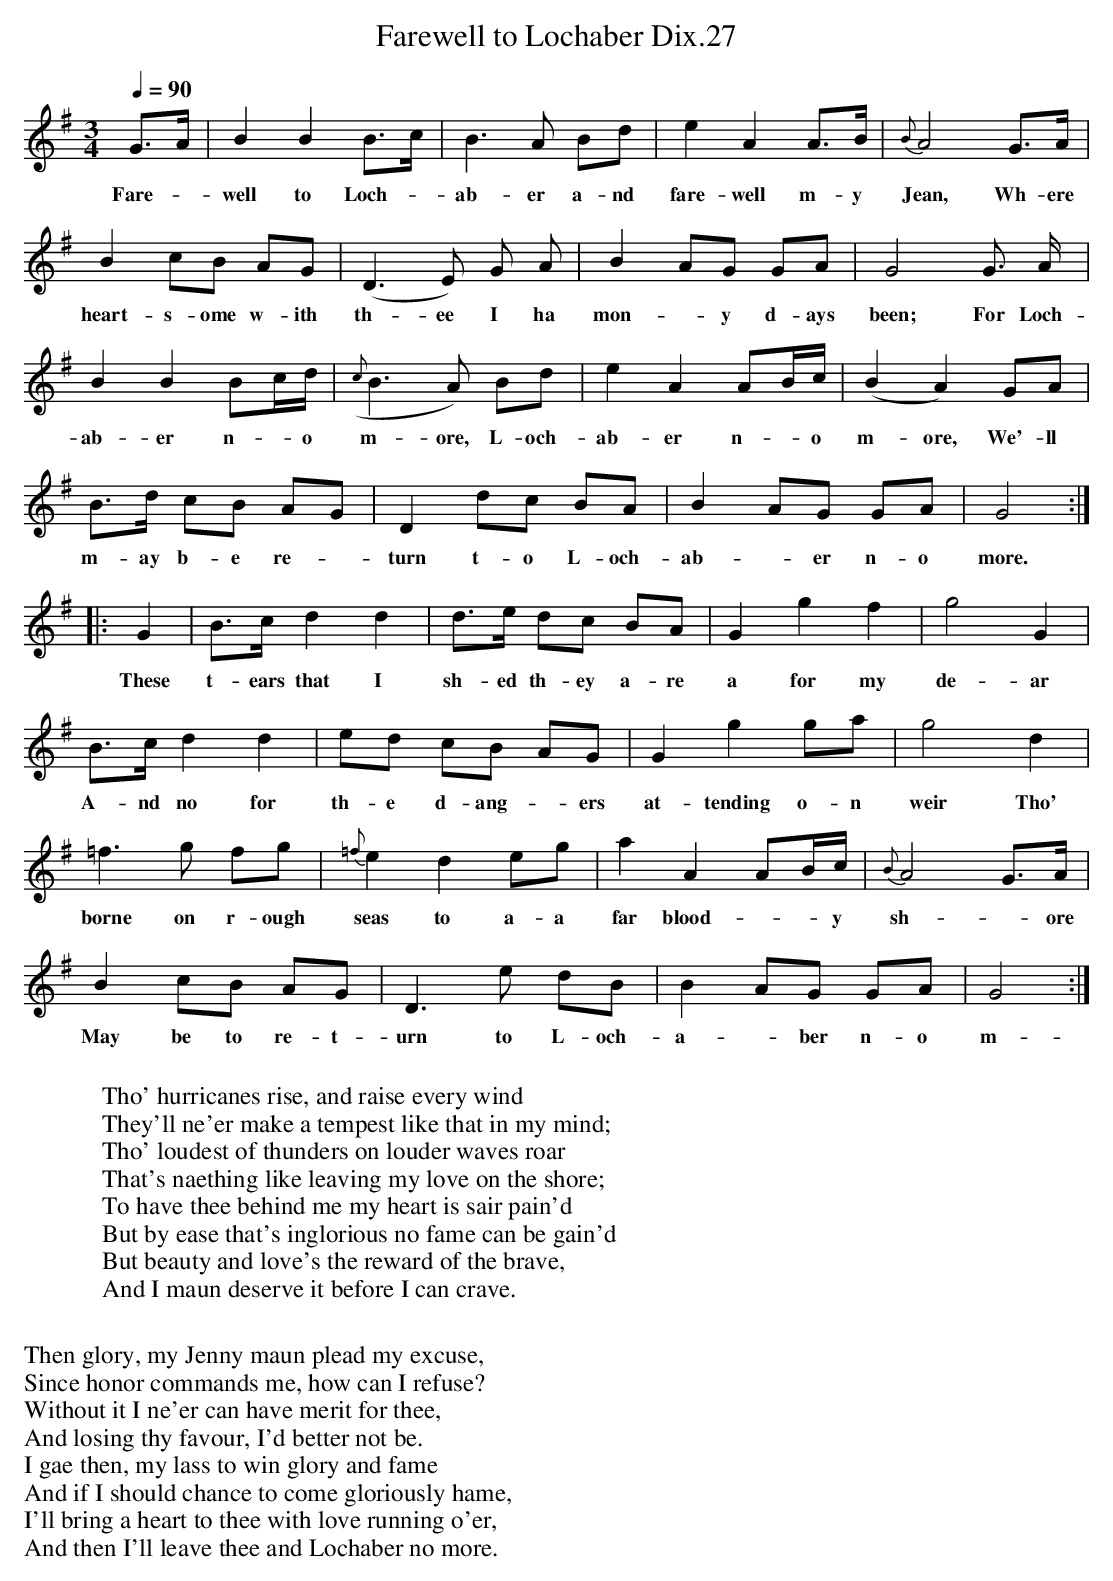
X:1
T:Farewell to Lochaber Dix.27
M:3/4
L:1/8
Q:1/4=90
K:G
G>A|B2B2B>c|B2>A2 Bd|e2A2A>B|{B}A4G>A|
w:Fare--well to Loch--ab-er a-nd fare-well m-y Jean, Wh-ere
B2cB AG|(D2>E2) G A|B2AG GA|G4G> A|
w:heart-s-ome w-ith th-ee I ha mon--y d-ays been; For Loch-
B2B2Bc/d/|({c}B2>A2) Bd|e2A2AB/c/|(B2A2)GA|
w:ab-er n--o m-ore, L-och-ab-er n--o m-ore, We'-ll
B>d cB AG|D2dc BA|B2AG GA|G4:|
w:m-ay b-e re--turn t-o L-och-ab--er n-o more.
|:G2|B>c d2d2|d>e dc BA|G2g2f2|g4G2|
w:These t-ears that I sh-ed th-ey a-re a for my de-ar
B>c d2d2|ed cB AG|G2g2 ga|g4d2|
w:A-nd no for th-e d-ang--ers at-tending o-n weir Tho'
=f2>g2 fg|{=f}e2d2eg|a2A2 AB/c/|{B}A4 G>A|
w:borne on r-ough seas to a-a   far blood---y sh--ore
B2cB AG|D2>e2 dB|B2AG GA|G4:|
w:May be to re-t-urn to L-och-a--ber n-o m--ore.
W:%
W:Tho' hurricanes rise, and raise every wind
W:They'll ne'er make a tempest like that in my mind;
W:Tho' loudest of thunders on louder waves roar
W:That's naething like leaving my love on the shore;
W:To have thee behind me my heart is sair pain'd
W:But by ease that's inglorious no fame can be gain'd
W:But beauty and love's the reward of the brave,
W:And I maun deserve it before I can crave.
W:%
W:Then glory, my Jenny maun plead my excuse,
W:Since honor commands me, how can I refuse?
W:Without it I ne'er can have merit for thee,
W:And losing thy favour, I'd better not be.
W:I gae then, my lass to win glory and fame
W:And if I should chance to come gloriously hame,
W:I'll bring a heart to thee with love running o'er,
W:And then I'll leave thee and Lochaber no more.
